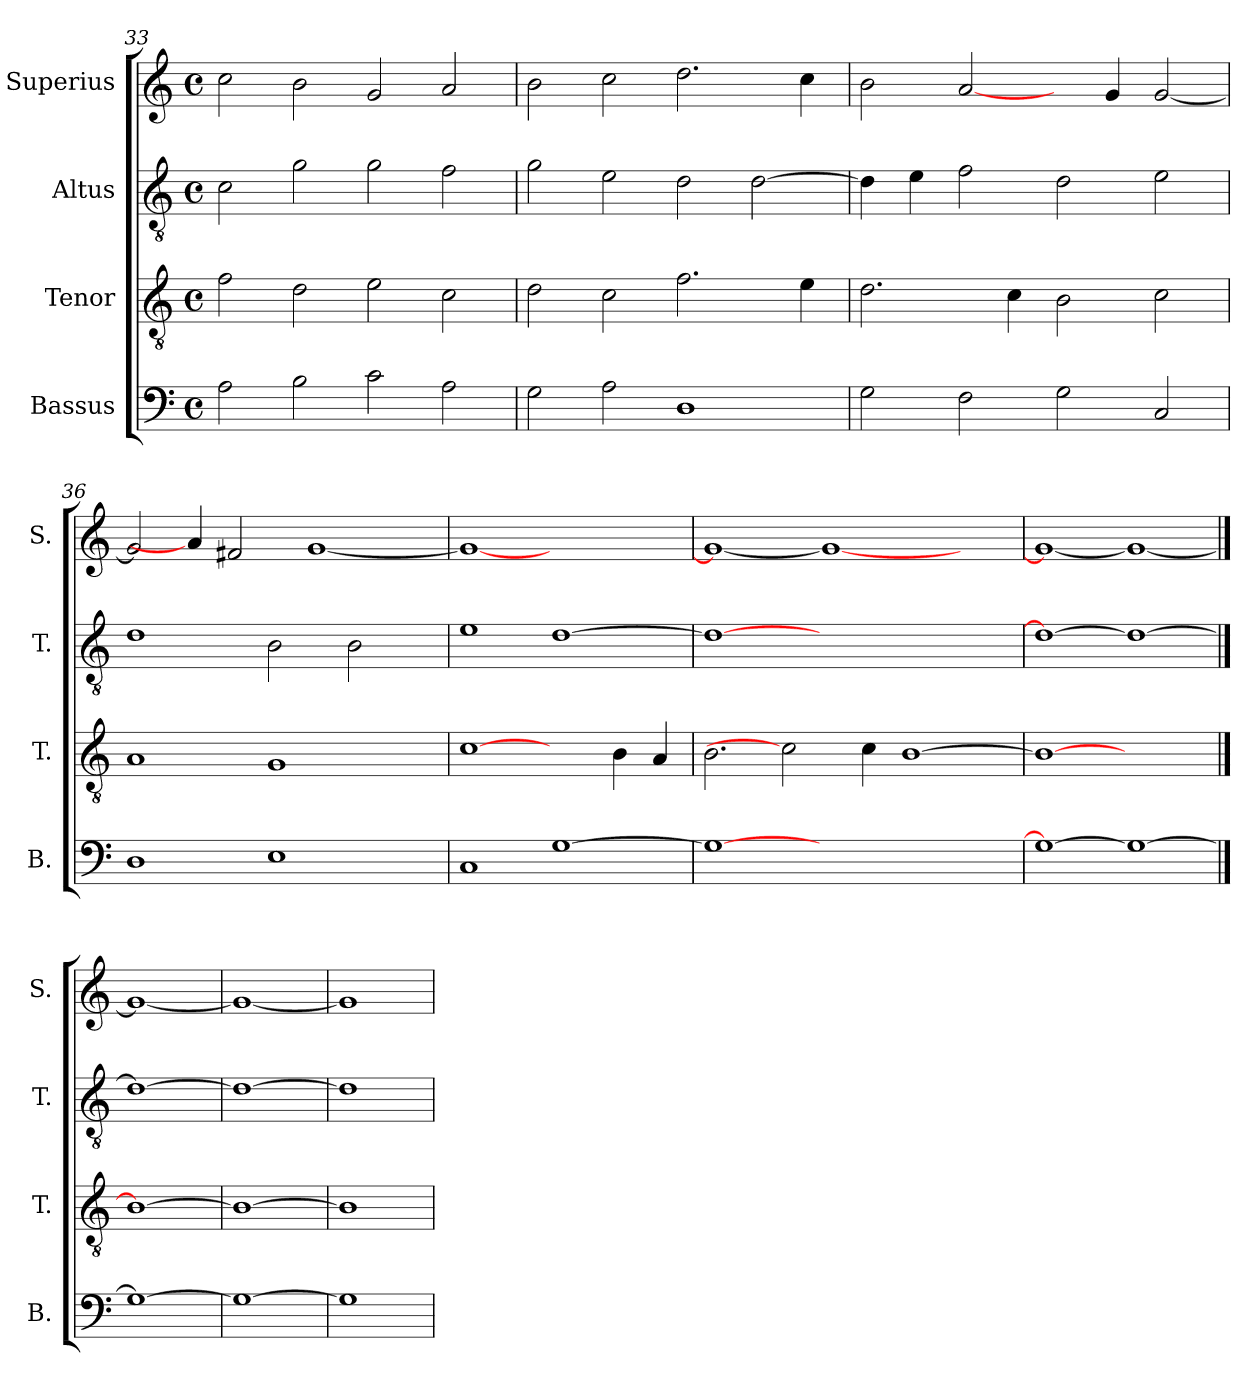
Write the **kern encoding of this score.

**kern	**kern	**kern	**kern
*part4	*part3	*part2	*part1
*staff4	*staff3	*staff2	*staff1
*I"Bassus	*I"Tenor	*I"Altus	*I"Superius
*I'B.	*I'T.	*I'T.	*I'S.
*clefF4	*clefGv2	*clefGv2	*clefG2
*	*ITrd7c12	*ITrd7c12	*
*k[]	*k[]	*k[]	*k[]
*C:	*C:	*C:	*C:
*M4/4	*M4/4	*M4/4	*M4/4
*met(c)	*met(c)	*met(c)	*met(c)
=33	=33	=33	=33
2Ai\	2Fi\	2Ci\	2cci\
2Bi\	2Di\	2Gi\	2bi\
2ci\	2Ei\	2Gi\	2gi/
2Ai\	2Ci\	2Fi\	2ai/
!!LO:LB:g=z
=34	=34	=34	=34
2Gi\	2Di\	2Gi\	2bi\
2Ai\	2Ci\	2Ei\	2cci\
1Di	2.Fi\	2Di\	2.ddi\
.	.	[>2Di\	.
.	4Ei\	.	4cci\
=35	=35	=35	=35
2Gi\	2.Di\	4Di\]	2bi\
.	.	4Ei\	.
2Fi\	.	2Fi\	[2ai/
.	4Ci\	.	.
2Gi\	2BBi\	2Di\	4ryy
.	.	.	4gi/
2Ci/	2Ci\	2Ei\	[<2gi/
=36	=36	=36	=36
1Di	1AAi	1Di	2gi/]
.	.	.	4ai/]
.	.	.	2f#Xi/
1Ei	1GGi	2BBi\	.
.	.	.	[<1gi
.	.	2BBi\	.
4ryy	4ryy	4ryy	.
=37	=37	=37	=37
1Ci	[1Ci	1Ei	1gi_<
[>1Gi	2ryy	[>1Di	1ryy
.	4BBi\	.	.
.	4AAi/	.	.
=38	=38	=38	=38
1Gi_>	2.BBi\	1Di_>	1gi_<
.	2Ci]	.	.
1.ryy	.	1.ryy	1gi_
.	4Ci\	.	.
.	[>1BBi	.	.
.	.	.	2ryy
=39	=39	=39	=39
1Gi_>	1BBi_>	1Di_>	1gi_<
1Gi_	1ryy	1Di_	1gi_
==40	==40	==40	==40
1Gi_	1BBi_	1Di_	1gi_
=41	=41	=41	=41
1Gi_	1BBi_	1Di_	1gi_
=42	=42	=42	=42
1Gi]	1BBi]	1Di]	1gi]
=	=	=	=
*-	*-	*-	*-
